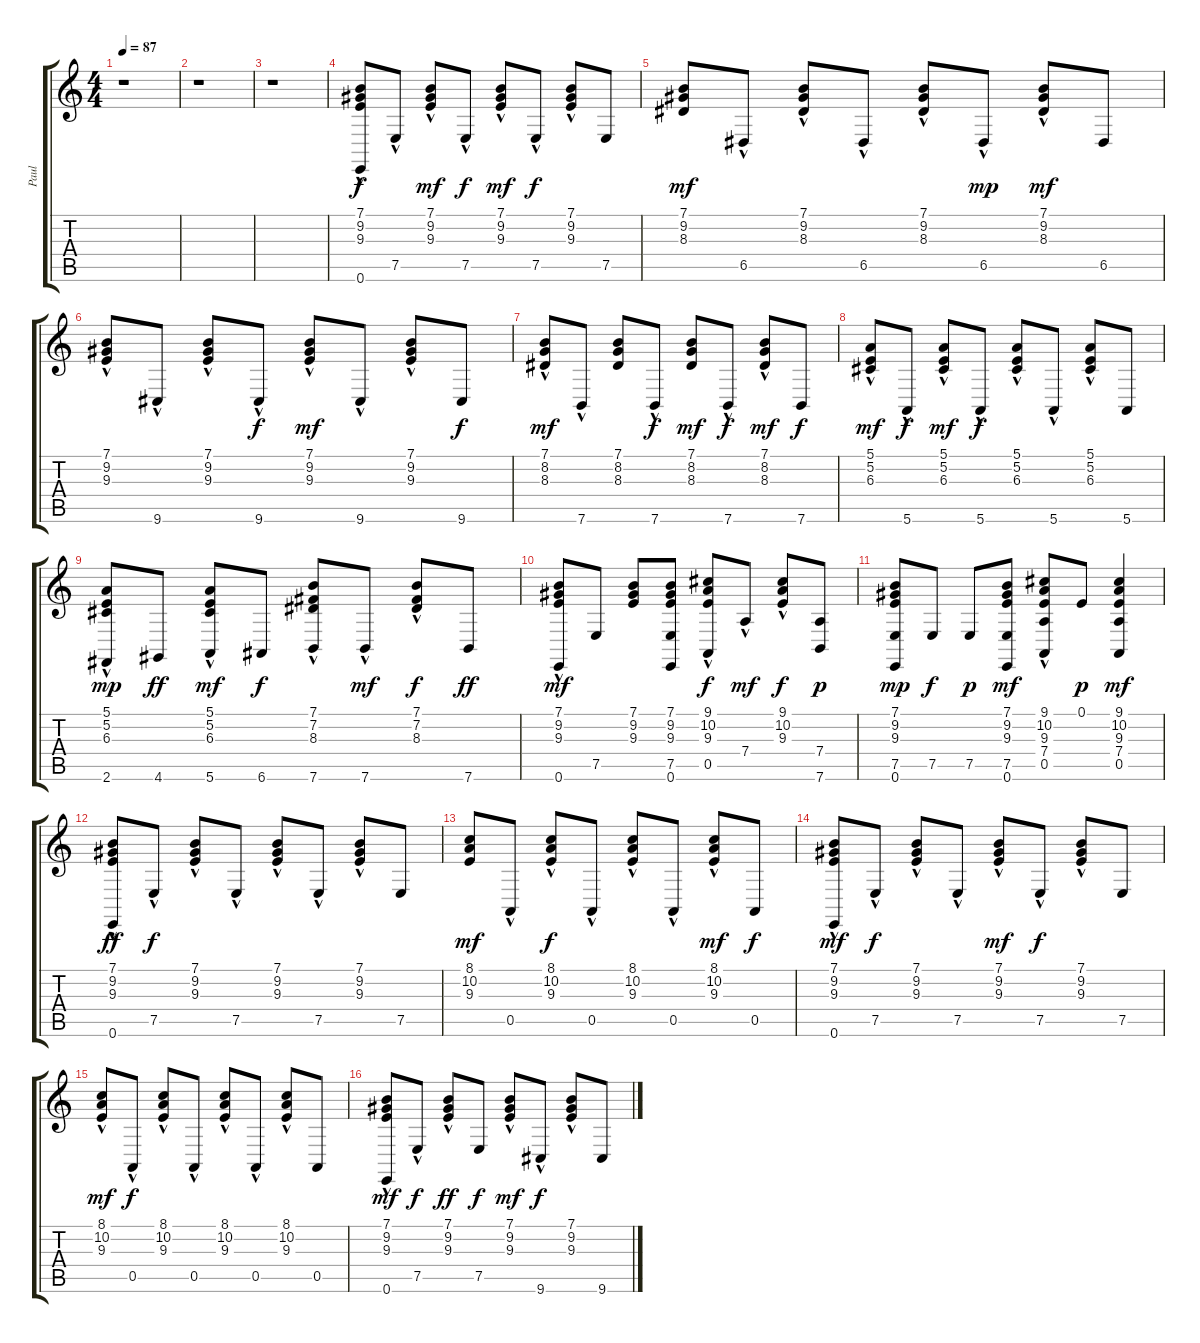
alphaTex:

\track ("Paul" "Paul") {instrument brightacousticpiano}
\staff {score tabs}
\tuning (E4 B3 G3 D3 A2 E2) {hide}
\ts (4 4)
\tempo 87
\clef g2
\ks c
r.1{dy ff} |
r.1 |
r.1 |
(7.1{hac} 9.2{hac} 9.3{hac} 0.6{hac}).8{dy f} 7.5{hac}.8 (7.1 9.2{hac} 9.3).8{dy mf} 7.5{hac}.8{dy f} (7.1{hac} 9.2{hac} 9.3{hac}).8{dy mf} 7.5{hac}.8{dy f} (7.1{hac} 9.2{hac} 9.3{hac}).8 7.5.8 |
(7.1 9.2 8.3).8{dy mf} 6.5{hac}.8 (7.1 9.2{hac} 8.3{hac}).8 6.5{hac}.8 (7.1{hac} 9.2{hac} 8.3{hac}).8 6.5{hac}.8{dy mp} (7.1{hac} 9.2{hac} 8.3{hac}).8{dy mf} 6.5.8 |
(7.1{hac} 9.2{hac} 9.3{hac}).8 9.6{hac}.8 (7.1{hac} 9.2{hac} 9.3{hac}).8 9.6{hac}.8{dy f} (7.1{hac} 9.2{hac} 9.3{hac}).8{dy mf} 9.6{hac}.8 (7.1{hac} 9.2 9.3{hac}).8 9.6.8{dy f} |
(7.1{hac} 8.2{hac} 8.3{hac}).8{dy mf} 7.6{hac}.8 (7.1 8.2 8.3).8 7.6{hac}.8{dy f} (7.1 8.2 8.3).8{dy mf} 7.6{hac}.8{dy f} (7.1{hac} 8.2{hac} 8.3{hac}).8{dy mf} 7.6.8{dy f} |
(5.1{hac} 5.2{hac} 6.3{hac}).8{dy mf} 5.6{hac}.8{dy f} (5.1{hac} 5.2{hac} 6.3{hac}).8{dy mf} 5.6{hac}.8{dy f} (5.1{hac} 5.2{hac} 6.3{hac}).8 5.6{hac}.8 (5.1{hac} 5.2 6.3).8 5.6.8 |
(5.1{hac} 5.2{hac} 6.3 2.6).8{dy mp} 4.6.8{dy ff} (5.1{hac} 5.2{hac} 6.3{hac} 5.6).8{dy mf} 6.6.8{dy f} (7.1{hac} 7.2{hac} 8.3{hac} 7.6).8 7.6{hac}.8{dy mf} (7.1{hac} 7.2 8.3).8{dy f} 7.6.8{dy ff} |
(7.1 9.2 9.3{hac} 0.6).8{dy mf} 7.5.8 (7.1 9.2 9.3).8 (7.1 9.2 9.3 7.5 0.6).8 (9.1{hac} 10.2{hac} 9.3{hac} 0.5{hac}).8{dy f} 7.4{hac}.8{dy mf} (9.1{hac} 10.2{hac} 9.3{hac}).8{dy f} (7.4 7.6).8{dy p} |
(7.1 9.2 9.3 7.5 0.6).8{dy mp} 7.5.8{dy f} 7.5.8{dy p} (7.1 9.2 9.3 7.5 0.6).8{dy mf} (9.1{hac} 10.2{hac} 9.3 7.4{hac} 0.5{hac}).8 0.1.8{dy p} (9.1 10.2 9.3 7.4 0.5).4{dy mf} |
(7.1 9.2{hac} 9.3{hac} 0.6{hac}).8{dy ff} 7.5{hac}.8{dy f} (7.1{hac} 9.2{hac} 9.3{hac}).8 7.5{hac}.8 (7.1{hac} 9.2{hac} 9.3{hac}).8 7.5{hac}.8 (7.1{hac} 9.2{hac} 9.3{hac}).8 7.5.8 |
(8.1 10.2 9.3).8{dy mf} 0.5{hac}.8 (8.1{hac} 10.2{hac} 9.3{hac}).8{dy f} 0.5{hac}.8 (8.1{hac} 10.2{hac} 9.3{hac}).8 0.5{hac}.8 (8.1{hac} 10.2{hac} 9.3).8{dy mf} 0.5.8{dy f} |
(7.1{hac} 9.2{hac} 9.3{hac} 0.6{hac}).8{dy mf} 7.5{hac}.8{dy f} (7.1{hac} 9.2{hac} 9.3{hac}).8 7.5{hac}.8 (7.1 9.2{hac} 9.3).8{dy mf} 7.5{hac}.8{dy f} (7.1{hac} 9.2{hac} 9.3{hac}).8 7.5.8 |
(8.1{hac} 10.2 9.3).8{dy mf} 0.5{hac}.8{dy f} (8.1{hac} 10.2{hac} 9.3{hac}).8 0.5{hac}.8 (8.1{hac} 10.2{hac} 9.3{hac}).8 0.5{hac}.8 (8.1{hac} 10.2{hac} 9.3{hac}).8 0.5.8 |
(7.1 9.2 9.3 0.6{hac}).8{dy mf} 7.5{hac}.8{dy f} (7.1{hac} 9.2{hac} 9.3).8{dy ff} 7.5.8{dy f} (7.1 9.2{hac} 9.3{hac}).8{dy mf} 9.6{hac}.8{dy f} (7.1{hac} 9.2{hac} 9.3{hac}).8 9.6.8
